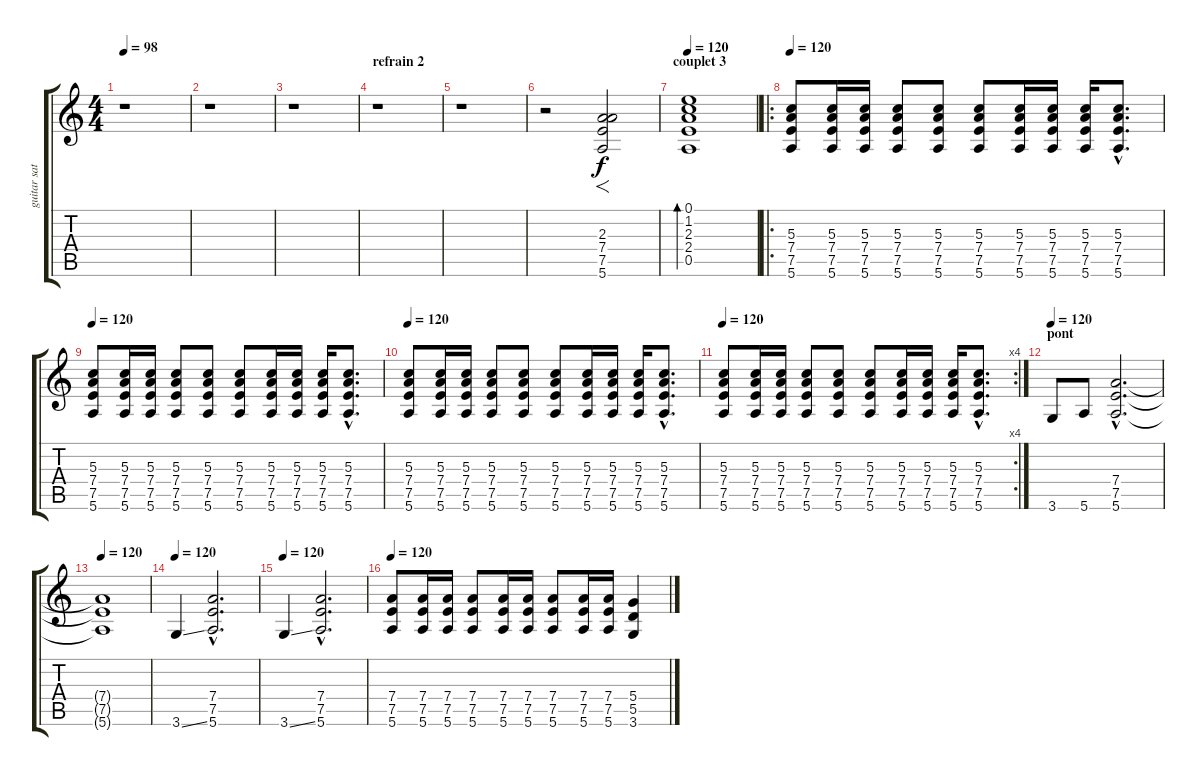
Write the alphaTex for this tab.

\track ("guitar sat 1" "guitar sat") {instrument overdrivenguitar}
\staff {score tabs}
\tuning (E4 B3 G3 D3 A2 E2) {hide}
\ts (4 4)
\tempo 98
\clef g2
\ks c
r.1{dy f} |
r.1 |
r.1 |
\section ("" "refrain 2")
r.1 |
r.1 |
r.2 (2.3 7.4 7.5 5.6).2{f} |
\section ("" "couplet 3")
\tempo 120
(0.1 1.2 2.3 2.4 0.5).1{bd 60} |
\ro
\tempo 120
(5.3 7.4 7.5 5.6).8 (5.3 7.4 7.5 5.6).16 (5.3 7.4 7.5 5.6).16 (5.3 7.4 7.5 5.6).8 (5.3 7.4 7.5 5.6).8 (5.3 7.4 7.5 5.6).8 (5.3 7.4 7.5 5.6).16 (5.3 7.4 7.5 5.6).16 (5.3 7.4 7.5 5.6).16 (5.3{hac} 7.4{hac} 7.5{hac} 5.6{hac}).8{d} |
\tempo 120
(5.3 7.4 7.5 5.6).8 (5.3 7.4 7.5 5.6).16 (5.3 7.4 7.5 5.6).16 (5.3 7.4 7.5 5.6).8 (5.3 7.4 7.5 5.6).8 (5.3 7.4 7.5 5.6).8 (5.3 7.4 7.5 5.6).16 (5.3 7.4 7.5 5.6).16 (5.3 7.4 7.5 5.6).16 (5.3{hac} 7.4{hac} 7.5{hac} 5.6{hac}).8{d} |
\tempo 120
(5.3 7.4 7.5 5.6).8 (5.3 7.4 7.5 5.6).16 (5.3 7.4 7.5 5.6).16 (5.3 7.4 7.5 5.6).8 (5.3 7.4 7.5 5.6).8 (5.3 7.4 7.5 5.6).8 (5.3 7.4 7.5 5.6).16 (5.3 7.4 7.5 5.6).16 (5.3 7.4 7.5 5.6).16 (5.3{hac} 7.4{hac} 7.5{hac} 5.6{hac}).8{d} |
\rc 4
\tempo 120
(5.3 7.4 7.5 5.6).8 (5.3 7.4 7.5 5.6).16 (5.3 7.4 7.5 5.6).16 (5.3 7.4 7.5 5.6).8 (5.3 7.4 7.5 5.6).8 (5.3 7.4 7.5 5.6).8 (5.3 7.4 7.5 5.6).16 (5.3 7.4 7.5 5.6).16 (5.3 7.4 7.5 5.6).16 (5.3{hac} 7.4{hac} 7.5{hac} 5.6{hac}).8{d} |
\section ("" "pont")
\tempo 120
3.6.8 5.6.8 (7.4{hac} 7.5{hac} 5.6{hac}).2{d} |
\tempo 120
(7.4{t} 7.5{t} 5.6{t}).1 |
\tempo 120
3.6{ss}.4 (7.4{hac} 7.5{hac} 5.6{hac}).2{d} |
\tempo 120
3.6{ss}.4 (7.4{hac} 7.5{hac} 5.6{hac}).2{d} |
\tempo 120
(7.4 7.5 5.6).8 (7.4 7.5 5.6).16 (7.4 7.5 5.6).16 (7.4 7.5 5.6).8 (7.4 7.5 5.6).16 (7.4 7.5 5.6).16 (7.4 7.5 5.6).8 (7.4 7.5 5.6).16 (7.4 7.5 5.6).16 (5.4 5.5 3.6).4
